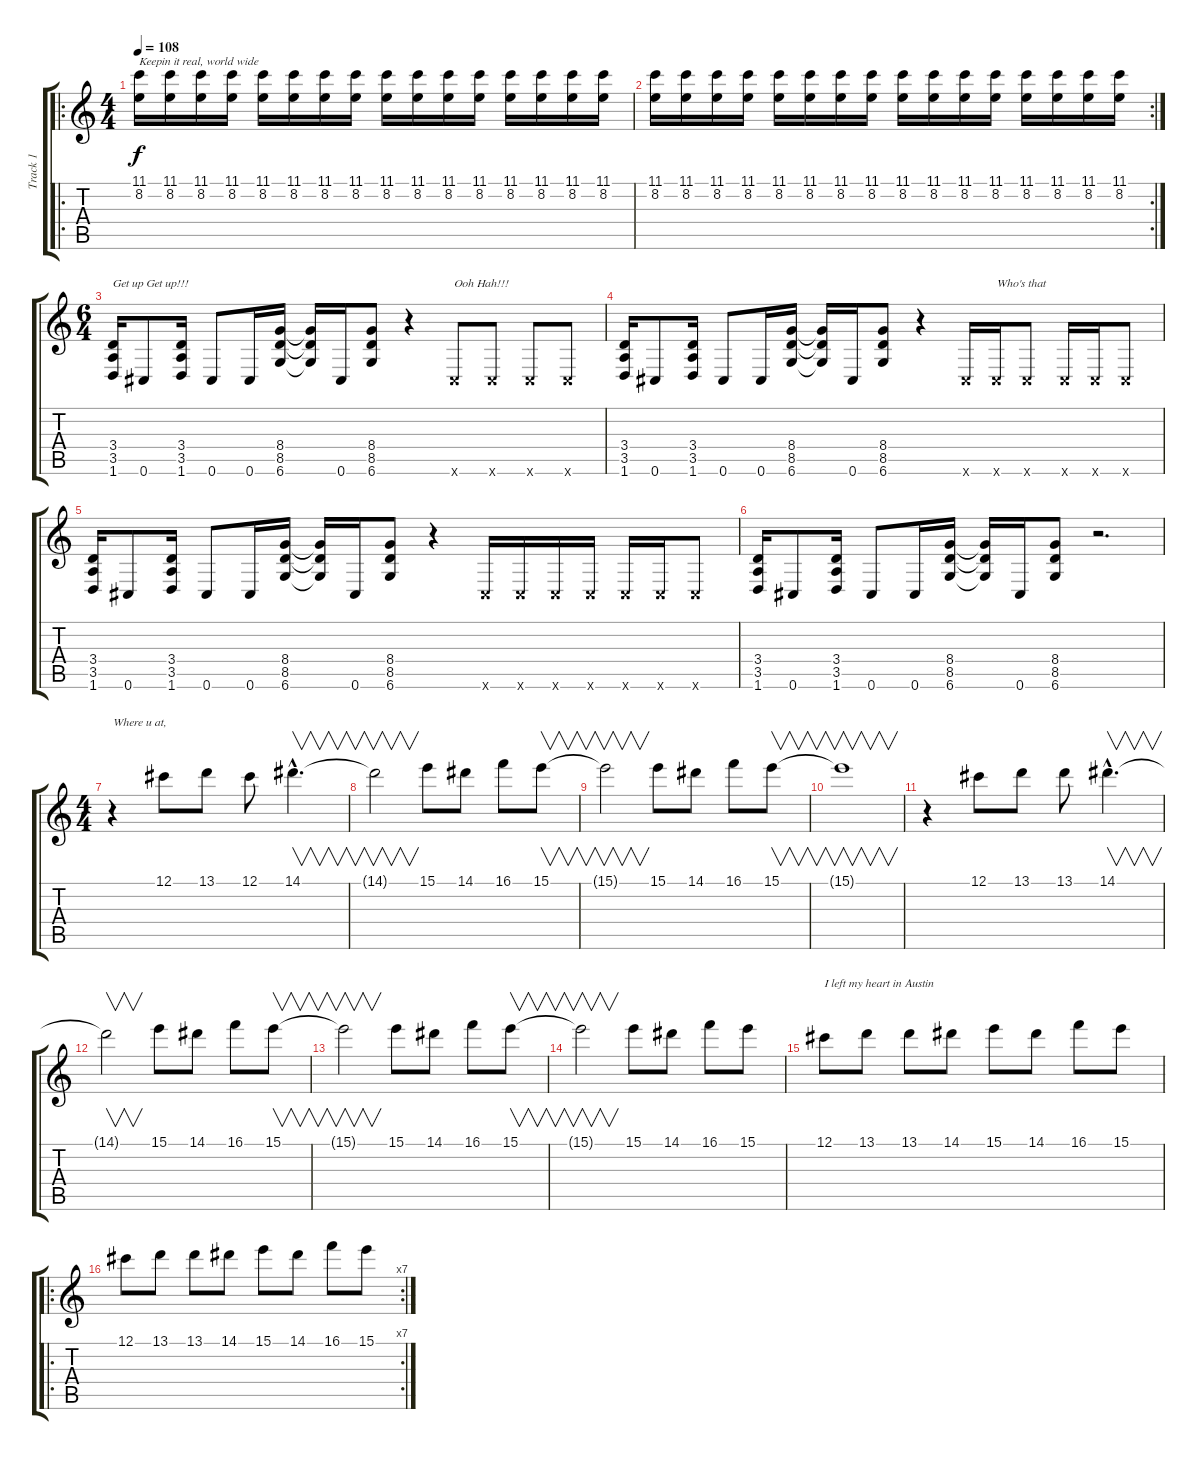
\track ("Track 1" "Track 1") {instrument distortionguitar}
\staff {score tabs}
\tuning (Db4 Ab3 E3 B2 Gb2 Db2) {hide}
\ro
\ts (4 4)
\tempo 108
\clef g2
\ks c
(11.1 8.2).16{txt "Keepin it real, world wide" dy f instrument distortionguitar} (11.1 8.2).16 (11.1 8.2).16 (11.1 8.2).16 (11.1 8.2).16 (11.1 8.2).16 (11.1 8.2).16 (11.1 8.2).16 (11.1 8.2).16 (11.1 8.2).16 (11.1 8.2).16 (11.1 8.2).16 (11.1 8.2).16 (11.1 8.2).16 (11.1 8.2).16 (11.1 8.2).16 |
\rc 2
(11.1 8.2).16 (11.1 8.2).16 (11.1 8.2).16 (11.1 8.2).16 (11.1 8.2).16 (11.1 8.2).16 (11.1 8.2).16 (11.1 8.2).16 (11.1 8.2).16 (11.1 8.2).16 (11.1 8.2).16 (11.1 8.2).16 (11.1 8.2).16 (11.1 8.2).16 (11.1 8.2).16 (11.1 8.2).16 |
\ts (6 4)
(3.4 3.5 1.6).16{txt "Get up Get up!!!"} 0.6.8 (3.4 3.5 1.6).16 0.6.8 0.6.16 (8.4 8.5 6.6).16 (8.4{t} 8.5{t} 6.6{t}).16 0.6.16 (8.4 8.5 6.6).8 r.4 0.6{x}.8{txt "Ooh Hah!!!"} 0.6{x}.8 0.6{x}.8 0.6{x}.8 |
(3.4 3.5 1.6).16 0.6.8 (3.4 3.5 1.6).16 0.6.8 0.6.16 (8.4 8.5 6.6).16 (8.4{t} 8.5{t} 6.6{t}).16 0.6.16 (8.4 8.5 6.6).8 r.4 0.6{x}.16 0.6{x}.16{txt "Who's that"} 0.6{x}.8 0.6{x}.16 0.6{x}.16 0.6{x}.8 |
(3.4 3.5 1.6).16 0.6.8 (3.4 3.5 1.6).16 0.6.8 0.6.16 (8.4 8.5 6.6).16 (8.4{t} 8.5{t} 6.6{t}).16 0.6.16 (8.4 8.5 6.6).8 r.4 0.6{x}.16 0.6{x}.16 0.6{x}.16 0.6{x}.16 0.6{x}.16 0.6{x}.16 0.6{x}.8 |
(3.4 3.5 1.6).16 0.6.8 (3.4 3.5 1.6).16 0.6.8 0.6.16 (8.4 8.5 6.6).16 (8.4{t} 8.5{t} 6.6{t}).16 0.6.16 (8.4 8.5 6.6).8 r.2{d} |
\ts (4 4)
r.4{txt "Where u at, "} 12.1.8 13.1.8 12.1.8 14.1{hac}.4{v d} |
14.1{t}.2{v} 15.1.8 14.1.8 16.1.8 15.1.8{v} |
15.1{t}.2{v} 15.1.8 14.1.8 16.1.8 15.1.8{v} |
15.1{t}.1{v} |
r.4 12.1.8 13.1.8 13.1.8 14.1{hac}.4{v d} |
14.1{t}.2{v} 15.1.8 14.1.8 16.1.8 15.1.8{v} |
15.1{t}.2{v} 15.1.8 14.1.8 16.1.8 15.1.8{v} |
15.1{t}.2{v} 15.1.8 14.1.8 16.1.8 15.1.8 |
12.1.8{txt "I left my heart in Austin"} 13.1.8 13.1.8 14.1.8 15.1.8 14.1.8 16.1.8 15.1.8 |
\ro
\rc 7
12.1.8 13.1.8 13.1.8 14.1.8 15.1.8 14.1.8 16.1.8 15.1.8
